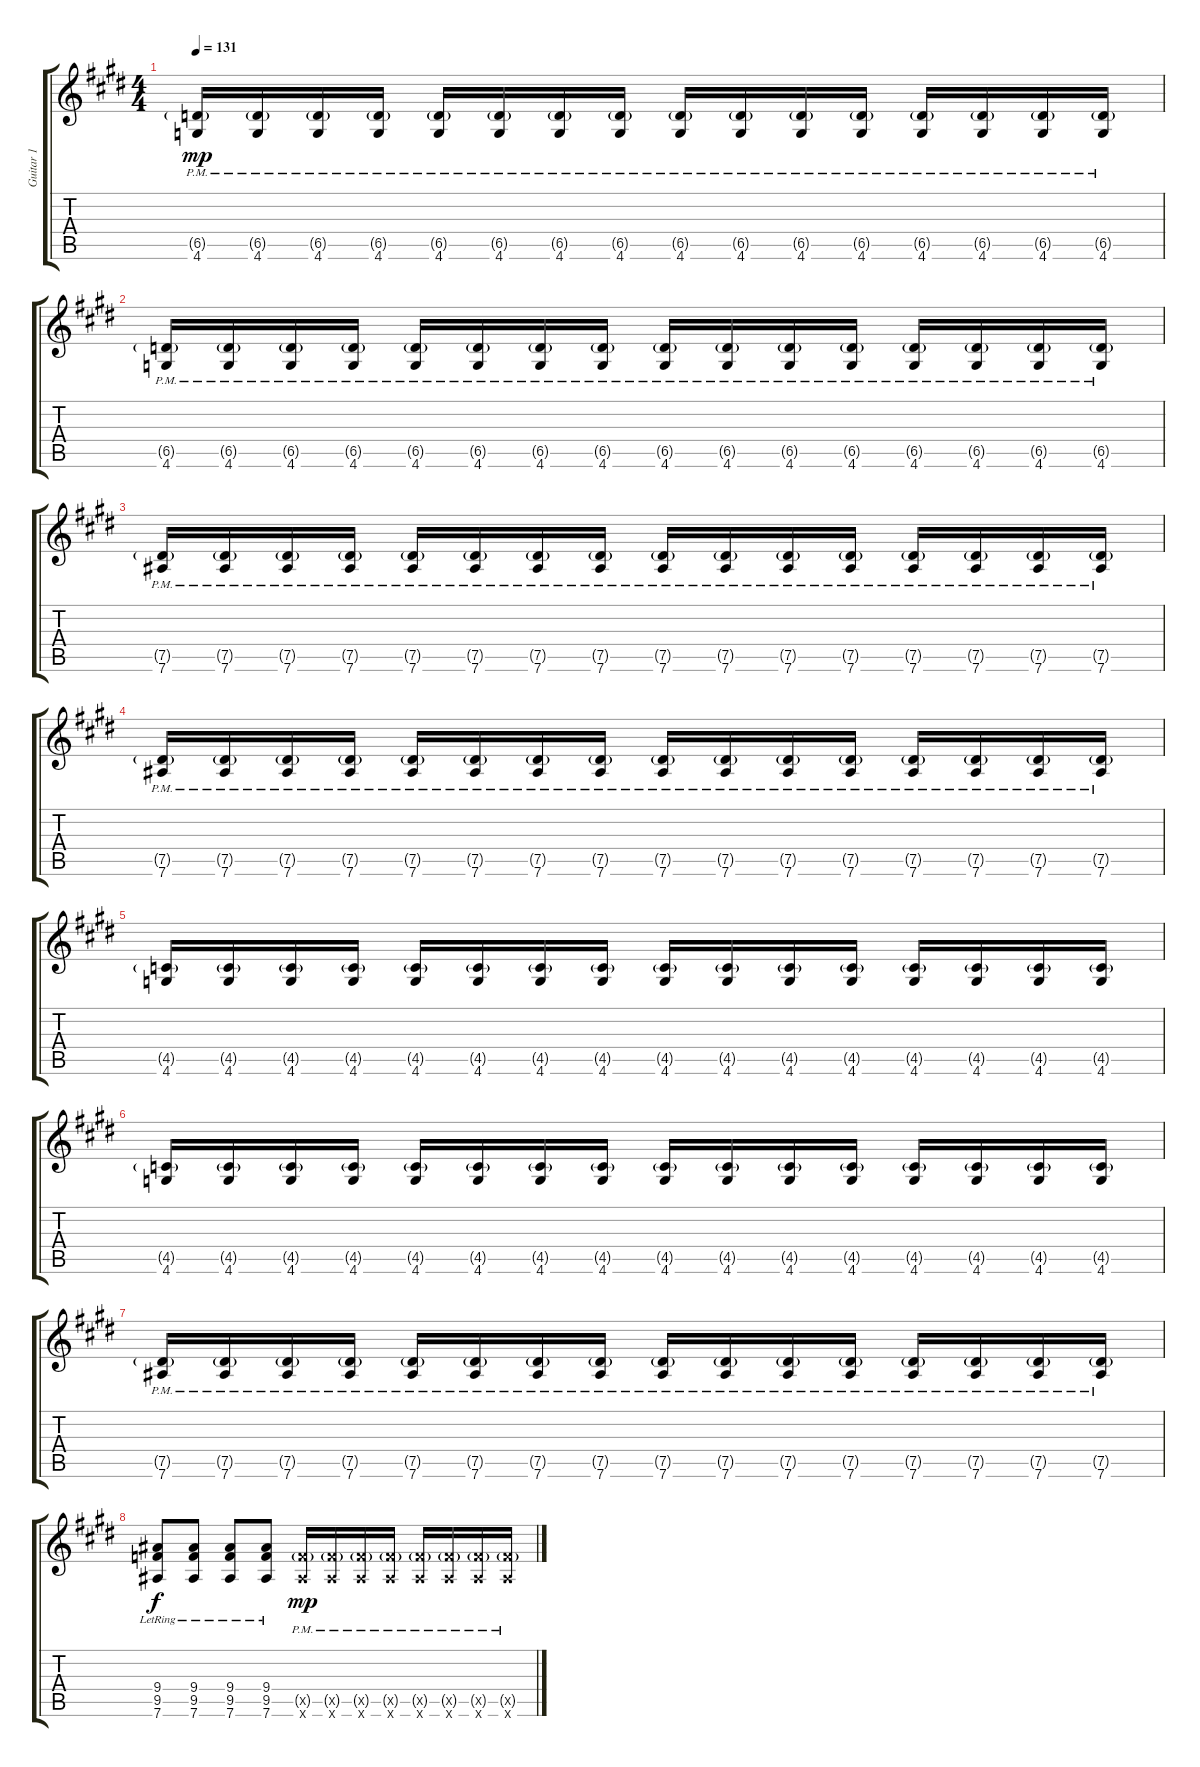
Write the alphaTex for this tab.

\track ("Guitar 1" "Guitar 1") {instrument distortionguitar}
\staff {score tabs}
\tuning (Eb4 Bb3 Gb3 Db3 Ab2 Eb2) {hide}
\ts (4 4)
\tempo 131
\clef g2
\ks e
(6.5{g pm} 4.6{pm}).16{dy mp} (6.5{g pm} 4.6{pm}).16 (6.5{g pm} 4.6{pm}).16 (6.5{g pm} 4.6{pm}).16 (6.5{g pm} 4.6{pm}).16 (6.5{g pm} 4.6{pm}).16 (6.5{g pm} 4.6{pm}).16 (6.5{g pm} 4.6{pm}).16 (6.5{g pm} 4.6{pm}).16 (6.5{g pm} 4.6{pm}).16 (6.5{g pm} 4.6{pm}).16 (6.5{g pm} 4.6{pm}).16 (6.5{g pm} 4.6{pm}).16 (6.5{g pm} 4.6{pm}).16 (6.5{g pm} 4.6{pm}).16 (6.5{g pm} 4.6{pm}).16 |
\ks c#minor
(6.5{g pm} 4.6{pm}).16 (6.5{g pm} 4.6{pm}).16 (6.5{g pm} 4.6{pm}).16 (6.5{g pm} 4.6{pm}).16 (6.5{g pm} 4.6{pm}).16 (6.5{g pm} 4.6{pm}).16 (6.5{g pm} 4.6{pm}).16 (6.5{g pm} 4.6{pm}).16 (6.5{g pm} 4.6{pm}).16 (6.5{g pm} 4.6{pm}).16 (6.5{g pm} 4.6{pm}).16 (6.5{g pm} 4.6{pm}).16 (6.5{g pm} 4.6{pm}).16 (6.5{g pm} 4.6{pm}).16 (6.5{g pm} 4.6{pm}).16 (6.5{g pm} 4.6{pm}).16 |
\ks e
(7.5{g pm} 7.6{pm}).16 (7.5{g pm} 7.6{pm}).16 (7.5{g pm} 7.6{pm}).16 (7.5{g pm} 7.6{pm}).16 (7.5{g pm} 7.6{pm}).16 (7.5{g pm} 7.6{pm}).16 (7.5{g pm} 7.6{pm}).16 (7.5{g pm} 7.6{pm}).16 (7.5{g pm} 7.6{pm}).16 (7.5{g pm} 7.6{pm}).16 (7.5{g pm} 7.6{pm}).16 (7.5{g pm} 7.6{pm}).16 (7.5{g pm} 7.6{pm}).16 (7.5{g pm} 7.6{pm}).16 (7.5{g pm} 7.6{pm}).16 (7.5{g pm} 7.6{pm}).16 |
\ks c#minor
(7.5{g pm} 7.6{pm}).16 (7.5{g pm} 7.6{pm}).16 (7.5{g pm} 7.6{pm}).16 (7.5{g pm} 7.6{pm}).16 (7.5{g pm} 7.6{pm}).16 (7.5{g pm} 7.6{pm}).16 (7.5{g pm} 7.6{pm}).16 (7.5{g pm} 7.6{pm}).16 (7.5{g pm} 7.6{pm}).16 (7.5{g pm} 7.6{pm}).16 (7.5{g pm} 7.6{pm}).16 (7.5{g pm} 7.6{pm}).16 (7.5{g pm} 7.6{pm}).16 (7.5{g pm} 7.6{pm}).16 (7.5{g pm} 7.6{pm}).16 (7.5{g pm} 7.6{pm}).16 |
\ks e
(4.5{g} 4.6).16 (4.5{g} 4.6).16 (4.5{g} 4.6).16 (4.5{g} 4.6).16 (4.5{g} 4.6).16 (4.5{g} 4.6).16 (4.5{g} 4.6).16 (4.5{g} 4.6).16 (4.5{g} 4.6).16 (4.5{g} 4.6).16 (4.5{g} 4.6).16 (4.5{g} 4.6).16 (4.5{g} 4.6).16 (4.5{g} 4.6).16 (4.5{g} 4.6).16 (4.5{g} 4.6).16 |
\ks c#minor
(4.5{g} 4.6).16 (4.5{g} 4.6).16 (4.5{g} 4.6).16 (4.5{g} 4.6).16 (4.5{g} 4.6).16 (4.5{g} 4.6).16 (4.5{g} 4.6).16 (4.5{g} 4.6).16 (4.5{g} 4.6).16 (4.5{g} 4.6).16 (4.5{g} 4.6).16 (4.5{g} 4.6).16 (4.5{g} 4.6).16 (4.5{g} 4.6).16 (4.5{g} 4.6).16 (4.5{g} 4.6).16 |
\ks e
(7.5{g pm} 7.6{pm}).16 (7.5{g pm} 7.6{pm}).16 (7.5{g pm} 7.6{pm}).16 (7.5{g pm} 7.6{pm}).16 (7.5{g pm} 7.6{pm}).16 (7.5{g pm} 7.6{pm}).16 (7.5{g pm} 7.6{pm}).16 (7.5{g pm} 7.6{pm}).16 (7.5{g pm} 7.6{pm}).16 (7.5{g pm} 7.6{pm}).16 (7.5{g pm} 7.6{pm}).16 (7.5{g pm} 7.6{pm}).16 (7.5{g pm} 7.6{pm}).16 (7.5{g pm} 7.6{pm}).16 (7.5{g pm} 7.6{pm}).16 (7.5{g pm} 7.6{pm}).16 |
\ks c#minor
(9.4{lr} 9.5{lr} 7.6{lr}).8{dy f} (9.4{lr} 9.5{lr} 7.6{lr}).8 (9.4{lr} 9.5{lr} 7.6{lr}).8 (9.4{lr} 9.5{lr} 7.6{lr}).8 (9.5{g pm x} 7.6{pm x}).16{dy mp} (9.5{g pm x} 7.6{pm x}).16 (9.5{g pm x} 7.6{pm x}).16 (9.5{g pm x} 7.6{pm x}).16 (9.5{g pm x} 7.6{pm x}).16 (9.5{g pm x} 7.6{pm x}).16 (9.5{g pm x} 7.6{pm x}).16 (9.5{g pm x} 7.6{pm x}).16
